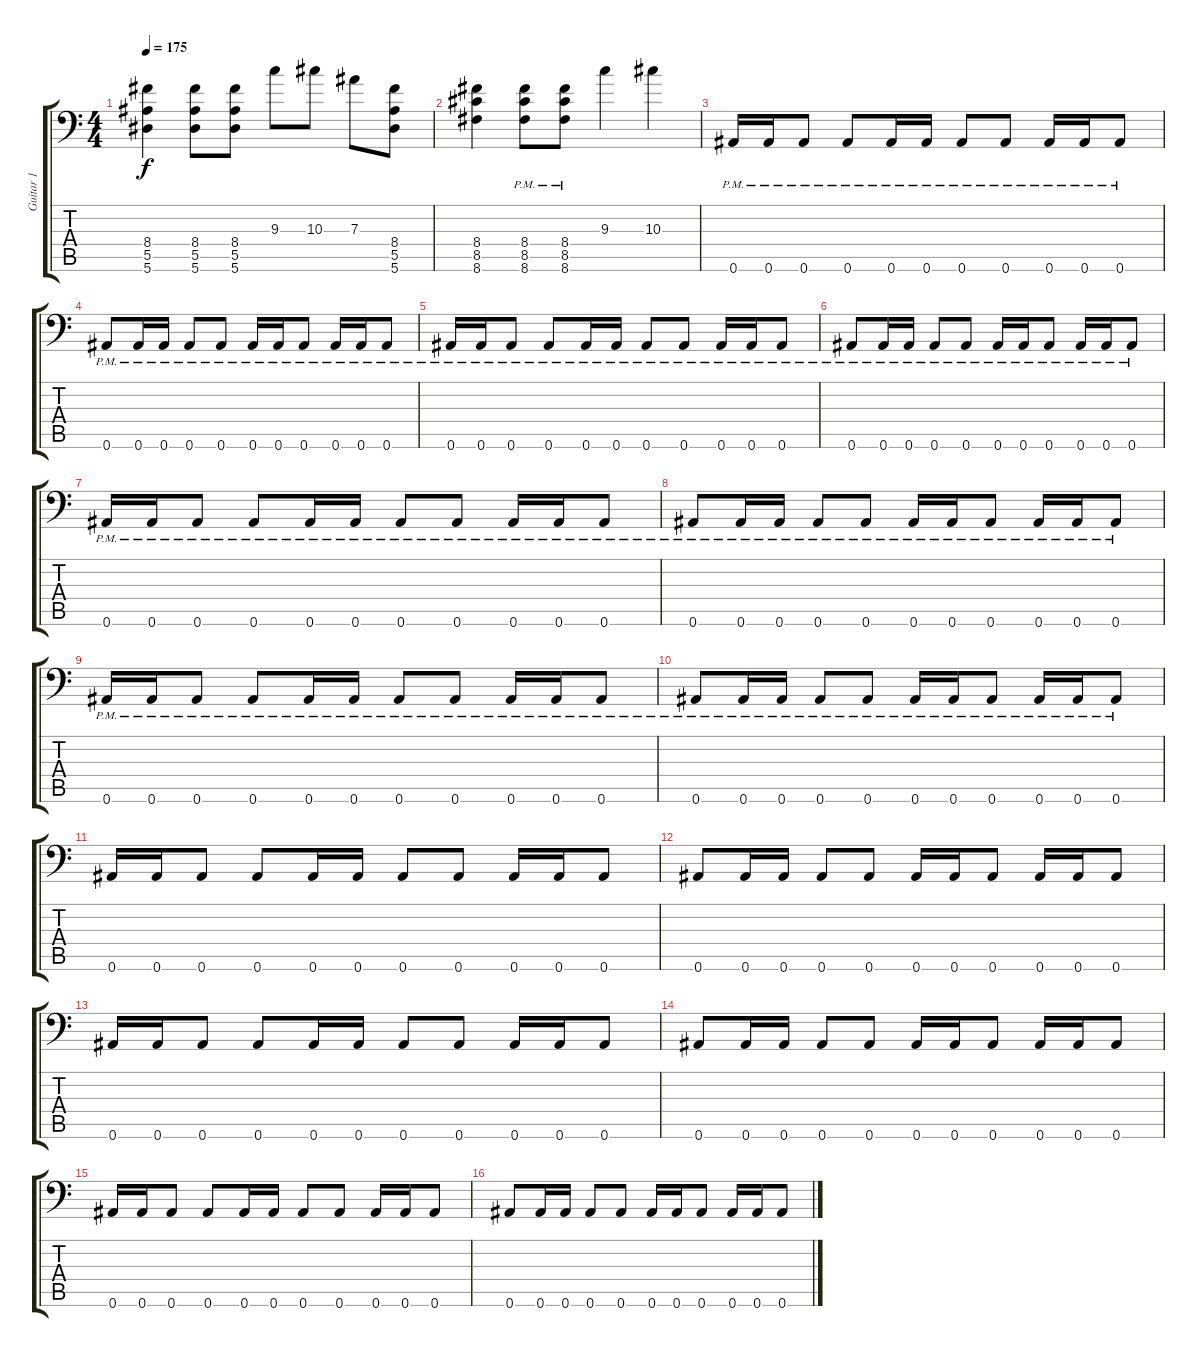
\track ("Guitar 1" "Guitar 1") {instrument distortionguitar}
\staff {score tabs}
\tuning (C4 G3 Eb3 Bb2 F2 Bb1) {hide}
\ts (4 4)
\tempo 175
\clef f4
\ks c
(8.4 5.5 5.6).4{dy f} (8.4 5.5 5.6).8 (8.4 5.5 5.6).8 9.3.8 10.3.8 7.3.8 (8.4 5.5 5.6).8 |
(8.4 8.5 8.6).4 (8.4{pm} 8.5{pm} 8.6{pm}).8 (8.4{pm} 8.5{pm} 8.6{pm}).8 9.3.4 10.3.4 |
0.6{pm}.16{volume 11} 0.6{pm}.16 0.6{pm}.8 0.6{pm}.8 0.6{pm}.16 0.6{pm}.16 0.6{pm}.8 0.6{pm}.8 0.6{pm}.16 0.6{pm}.16 0.6{pm}.8 |
0.6{pm}.8 0.6{pm}.16 0.6{pm}.16 0.6{pm}.8 0.6{pm}.8 0.6{pm}.16 0.6{pm}.16 0.6{pm}.8 0.6{pm}.16 0.6{pm}.16 0.6{pm}.8 |
0.6{pm}.16 0.6{pm}.16 0.6{pm}.8 0.6{pm}.8 0.6{pm}.16 0.6{pm}.16 0.6{pm}.8 0.6{pm}.8 0.6{pm}.16 0.6{pm}.16 0.6{pm}.8 |
0.6{pm}.8 0.6{pm}.16 0.6{pm}.16 0.6{pm}.8 0.6{pm}.8 0.6{pm}.16 0.6{pm}.16 0.6{pm}.8 0.6{pm}.16 0.6{pm}.16 0.6{pm}.8 |
0.6{pm}.16{volume 14} 0.6{pm}.16 0.6{pm}.8 0.6{pm}.8 0.6{pm}.16 0.6{pm}.16 0.6{pm}.8 0.6{pm}.8 0.6{pm}.16 0.6{pm}.16 0.6{pm}.8 |
0.6{pm}.8 0.6{pm}.16 0.6{pm}.16 0.6{pm}.8 0.6{pm}.8 0.6{pm}.16 0.6{pm}.16 0.6{pm}.8 0.6{pm}.16 0.6{pm}.16 0.6{pm}.8 |
0.6{pm}.16 0.6{pm}.16 0.6{pm}.8 0.6{pm}.8 0.6{pm}.16 0.6{pm}.16 0.6{pm}.8 0.6{pm}.8 0.6{pm}.16 0.6{pm}.16 0.6{pm}.8 |
0.6{pm}.8 0.6{pm}.16 0.6{pm}.16 0.6{pm}.8 0.6{pm}.8 0.6{pm}.16 0.6{pm}.16 0.6{pm}.8 0.6{pm}.16 0.6{pm}.16 0.6{pm}.8 |
0.6.16 0.6.16 0.6.8 0.6.8 0.6.16 0.6.16 0.6.8 0.6.8 0.6.16 0.6.16 0.6.8 |
0.6.8 0.6.16 0.6.16 0.6.8 0.6.8 0.6.16 0.6.16 0.6.8 0.6.16 0.6.16 0.6.8 |
0.6.16 0.6.16 0.6.8 0.6.8 0.6.16 0.6.16 0.6.8 0.6.8 0.6.16 0.6.16 0.6.8 |
0.6.8 0.6.16 0.6.16 0.6.8 0.6.8 0.6.16 0.6.16 0.6.8 0.6.16 0.6.16 0.6.8 |
0.6.16 0.6.16 0.6.8 0.6.8 0.6.16 0.6.16 0.6.8 0.6.8 0.6.16 0.6.16 0.6.8 |
0.6.8 0.6.16 0.6.16 0.6.8 0.6.8 0.6.16 0.6.16 0.6.8 0.6.16 0.6.16 0.6.8
